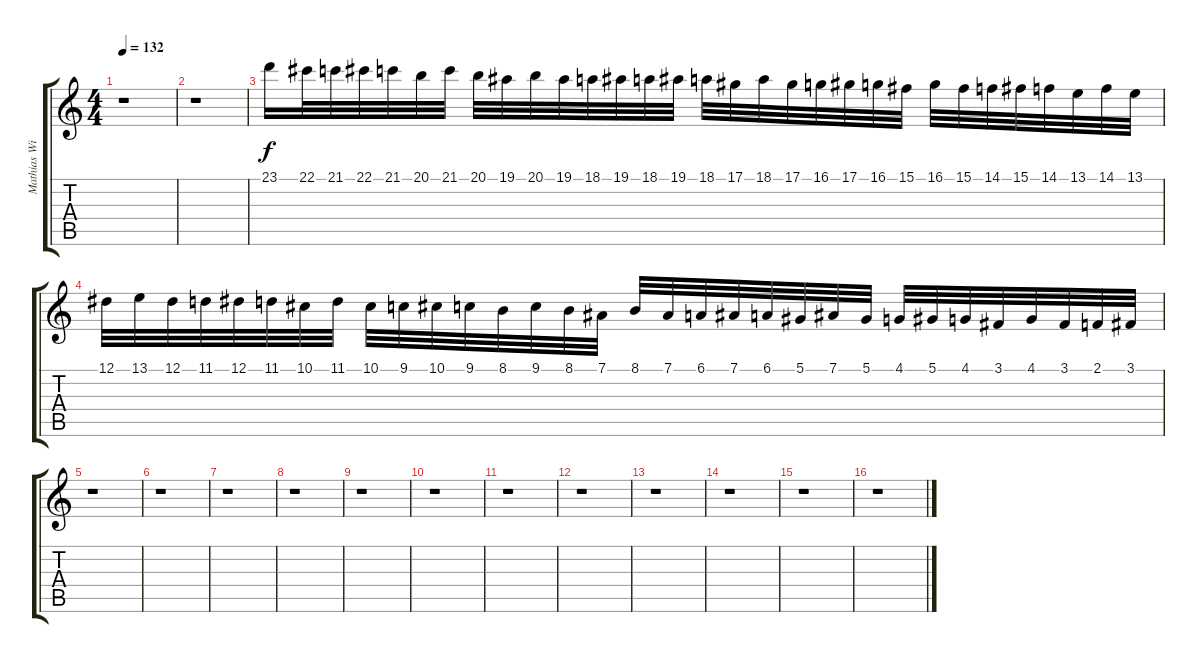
\track ("Mathias Wiesner" "Mathias Wi") {instrument harpsichord}
\staff {score tabs}
\tuning (Eb4 Bb3 Gb3 Db3 Ab2 Eb2) {hide}
\ts (4 4)
\tempo 132
\clef g2
\ks c
r.1{dy f} |
r.1 |
23.1.16{volume 10} 22.1.32{volume 4} 21.1.32 22.1.32 21.1.32 20.1.32 21.1.32 20.1.32 19.1.32 20.1.32 19.1.32 18.1.32 19.1.32 18.1.32 19.1.32 18.1.32 17.1.32 18.1.32 17.1.32 16.1.32 17.1.32 16.1.32 15.1.32 16.1.32 15.1.32 14.1.32 15.1.32 14.1.32 13.1.32 14.1.32 13.1.32 |
12.1.32 13.1.32 12.1.32 11.1.32 12.1.32 11.1.32 10.1.32 11.1.32 10.1.32 9.1.32 10.1.32 9.1.32 8.1.32 9.1.32 8.1.32 7.1.32 8.1.32 7.1.32 6.1.32 7.1.32 6.1.32 5.1.32 7.1.32 5.1.32 4.1.32 5.1.32 4.1.32 3.1.32 4.1.32 3.1.32 2.1.32 3.1.32 |
r.1 |
r.1 |
r.1 |
r.1 |
r.1 |
r.1 |
r.1 |
r.1 |
r.1 |
r.1 |
r.1 |
r.1
